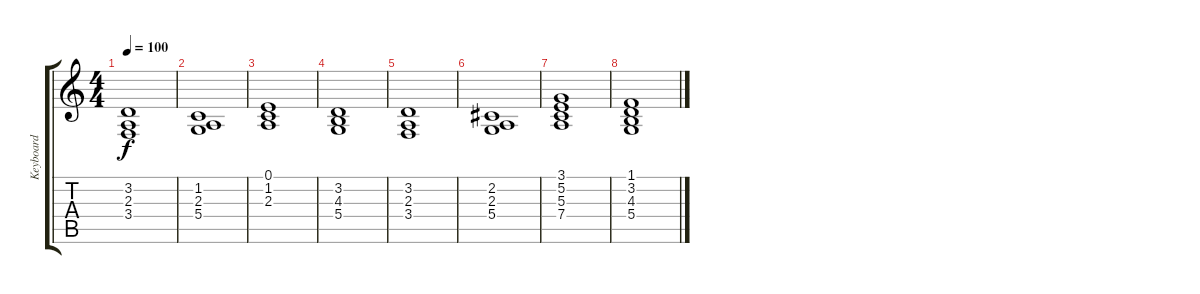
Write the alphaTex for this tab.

\track ("Keyboard" "Keyboard") {instrument electricpiano1}
\staff {score tabs}
\tuning (E4 B3 G3 D3 A2 E2) {hide}
\ts (4 4)
\tempo 100
\clef g2
\ks c
(3.2 2.3 3.4).1{dy f volume 8} |
(1.2 2.3 5.4).1 |
(0.1 1.2 2.3).1 |
(3.2 4.3 5.4).1 |
(3.2 2.3 3.4).1{volume 0} |
(2.2 2.3 5.4).1 |
(3.1 5.2 5.3 7.4).1 |
(1.1 3.2 4.3 5.4).1
